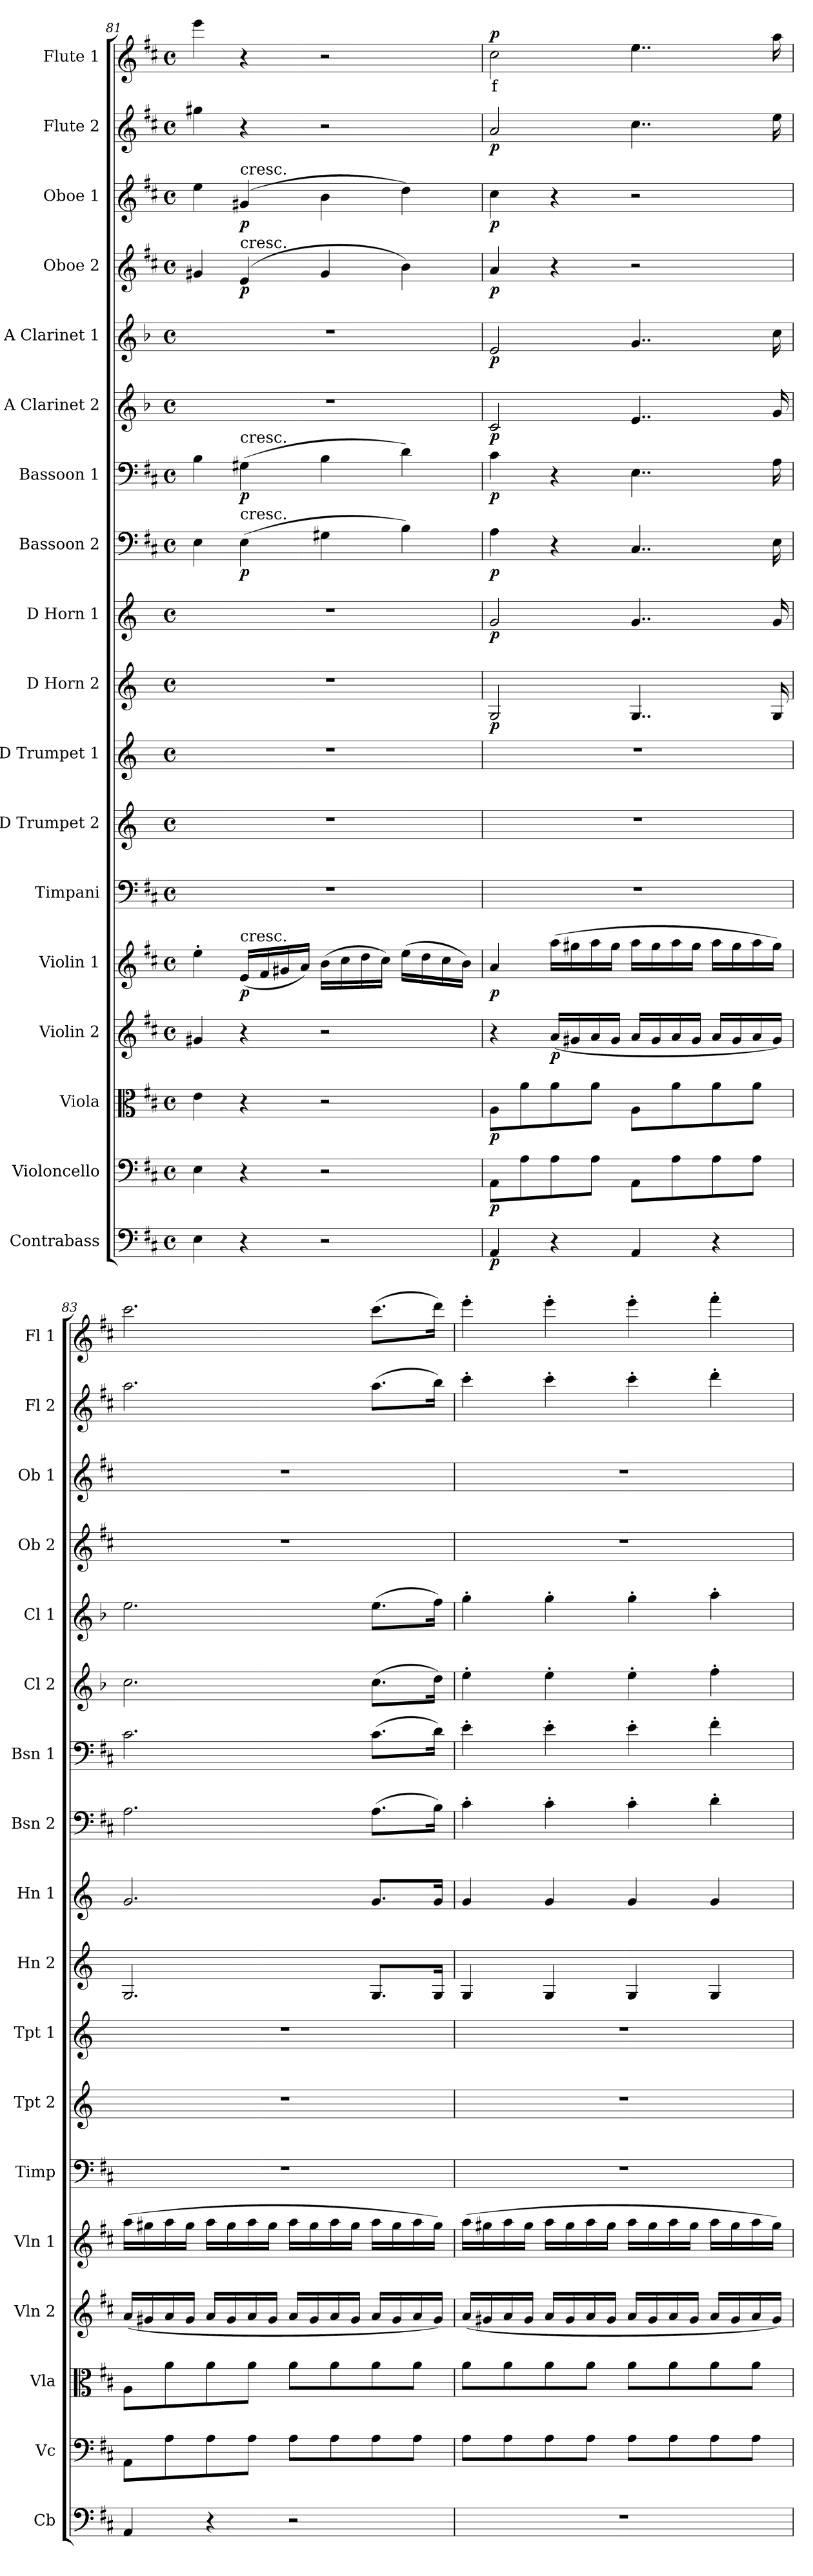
**kern	**dynam	**kern	**dynam	**kern	**dynam	**kern	**dynam	**kern	**dynam	**kern	**kern	**kern	**kern	**dynam	**kern	**dynam	**kern	**dynam	**kern	**dynam	**kern	**dynam	**kern	**dynam	**kern	**dynam	**kern	**dynam	**kern	**dynam	**kern	**text	**dynam
*part18	*part18	*part17	*part17	*part16	*part16	*part15	*part15	*part14	*part14	*part13	*part12	*part11	*part10	*part10	*part9	*part9	*part8	*part8	*part7	*part7	*part6	*part6	*part5	*part5	*part4	*part4	*part3	*part3	*part2	*part2	*part1	*part1	*part1
*staff18	*staff18	*staff17	*staff17	*staff16	*staff16	*staff15	*staff15	*staff14	*staff14	*staff13	*staff12	*staff11	*staff10	*staff10	*staff9	*staff9	*staff8	*staff8	*staff7	*staff7	*staff6	*staff6	*staff5	*staff5	*staff4	*staff4	*staff3	*staff3	*staff2	*staff2	*staff1	*staff1	*staff1
*I"Contrabass	*	*I"Violoncello	*	*I"Viola	*	*I"Violin 2	*	*I"Violin 1	*	*I"Timpani	*I"D Trumpet 2	*I"D Trumpet 1	*I"D Horn 2	*	*I"D Horn 1	*	*I"Bassoon 2	*	*I"Bassoon 1	*	*I"A Clarinet 2	*	*I"A Clarinet 1	*	*I"Oboe 2	*	*I"Oboe 1	*	*I"Flute 2	*	*I"Flute 1	*	*
*I'Cb	*	*I'Vc	*	*I'Vla	*	*I'Vln 2	*	*I'Vln 1	*	*I'Timp	*I'Tpt 2	*I'Tpt 1	*I'Hn 2	*	*I'Hn 1	*	*I'Bsn 2	*	*I'Bsn 1	*	*I'Cl 2	*	*I'Cl 1	*	*I'Ob 2	*	*I'Ob 1	*	*I'Fl 2	*	*I'Fl 1	*	*
*clefF4	*	*clefF4	*	*clefC3	*	*clefG2	*	*clefG2	*	*clefF4	*clefG2	*clefG2	*clefG2	*	*clefG2	*	*clefF4	*	*clefF4	*	*clefG2	*	*clefG2	*	*clefG2	*	*clefG2	*	*clefG2	*	*clefG2	*	*
*ITrd7c12	*	*	*	*	*	*	*	*	*	*	*ITrd-1c-2	*ITrd-1c-2	*ITrd6c10	*	*ITrd6c10	*	*	*	*	*	*ITrd2c3	*	*ITrd2c3	*	*	*	*	*	*	*	*	*	*
*k[f#c#]	*	*k[f#c#]	*	*k[f#c#]	*	*k[f#c#]	*	*k[f#c#]	*	*k[f#c#]	*k[f#c#]	*k[f#c#]	*k[f#c#]	*	*k[f#c#]	*	*k[f#c#]	*	*k[f#c#]	*	*k[f#c#]	*	*k[f#c#]	*	*k[f#c#]	*	*k[f#c#]	*	*k[f#c#]	*	*k[f#c#]	*	*
*M4/4	*	*M4/4	*	*M4/4	*	*M4/4	*	*M4/4	*	*M4/4	*M4/4	*M4/4	*M4/4	*	*M4/4	*	*M4/4	*	*M4/4	*	*M4/4	*	*M4/4	*	*M4/4	*	*M4/4	*	*M4/4	*	*M4/4	*	*
*met(c)	*	*met(c)	*	*met(c)	*	*met(c)	*	*met(c)	*	*met(c)	*met(c)	*met(c)	*met(c)	*	*met(c)	*	*met(c)	*	*met(c)	*	*met(c)	*	*met(c)	*	*met(c)	*	*met(c)	*	*met(c)	*	*met(c)	*	*
=81	=81	=81	=81	=81	=81	=81	=81	=81	=81	=81	=81	=81	=81	=81	=81	=81	=81	=81	=81	=81	=81	=81	=81	=81	=81	=81	=81	=81	=81	=81	=81	=81	=81
4EE\	.	4E\	.	4e\	.	4g#X/	.	4ee'\	.	1r	1r	1r	1r	.	1r	.	4E\	.	4B\	.	1r	.	1r	.	4g#X/	.	4ee\	.	4gg#X\	.	4eee\	.	.
!	!	!	!	!	!	!	!	!	!	!	!	!	!	!	!	!	!	!	!	!	!	!	!	!	!	!	!LO:TX:a:t=cresc.	!	!	!	!	!	!
!	!	!	!	!	!	!	!	!	!	!	!	!	!	!	!	!	!	!	!	!	!	!	!	!	!LO:TX:a:t=cresc.	!	!	!	!	!	!	!	!
!	!	!	!	!	!	!	!	!	!	!	!	!	!	!	!	!	!	!	!LO:TX:a:t=cresc.	!	!	!	!	!	!	!	!	!	!	!	!	!	!
!	!	!	!	!	!	!	!	!	!	!	!	!	!	!	!	!	!LO:TX:a:t=cresc.	!	!	!	!	!	!	!	!	!	!	!	!	!	!	!	!
!	!	!	!	!	!	!	!	!LO:TX:a:t=cresc.	!	!	!	!	!	!	!	!	!	!	!	!	!	!	!	!	!	!	!	!	!	!	!	!	!
!	!	!	!	!	!	!	!	!	!LO:DY:b	!	!	!	!	!	!	!	!	!LO:DY:b	!	!LO:DY:b	!	!	!	!	!	!LO:DY:b	!	!LO:DY:b	!	!	!	!	!
4r	.	4r	.	4r	.	4r	.	(16e/LL	p	.	.	.	.	.	.	.	(4E\	p	(4G#X\	p	.	.	.	.	(4e/	p	(4g#X/	p	4r	.	4r	.	.
.	.	.	.	.	.	.	.	16f#/	.	.	.	.	.	.	.	.	.	.	.	.	.	.	.	.	.	.	.	.	.	.	.	.	.
.	.	.	.	.	.	.	.	16g#X/	.	.	.	.	.	.	.	.	.	.	.	.	.	.	.	.	.	.	.	.	.	.	.	.	.
.	.	.	.	.	.	.	.	16a/JJ)	.	.	.	.	.	.	.	.	.	.	.	.	.	.	.	.	.	.	.	.	.	.	.	.	.
2r	.	2r	.	2r	.	2r	.	(16b\LL	.	.	.	.	.	.	.	.	4G#X\	.	4B\	.	.	.	.	.	4g#/	.	4b\	.	2r	.	2r	.	.
.	.	.	.	.	.	.	.	16cc#\	.	.	.	.	.	.	.	.	.	.	.	.	.	.	.	.	.	.	.	.	.	.	.	.	.
.	.	.	.	.	.	.	.	16dd\	.	.	.	.	.	.	.	.	.	.	.	.	.	.	.	.	.	.	.	.	.	.	.	.	.
.	.	.	.	.	.	.	.	16cc#\JJ)	.	.	.	.	.	.	.	.	.	.	.	.	.	.	.	.	.	.	.	.	.	.	.	.	.
.	.	.	.	.	.	.	.	(16ee\LL	.	.	.	.	.	.	.	.	4B\)	.	4d\)	.	.	.	.	.	4b\)	.	4dd\)	.	.	.	.	.	.
.	.	.	.	.	.	.	.	16dd\	.	.	.	.	.	.	.	.	.	.	.	.	.	.	.	.	.	.	.	.	.	.	.	.	.
.	.	.	.	.	.	.	.	16cc#\	.	.	.	.	.	.	.	.	.	.	.	.	.	.	.	.	.	.	.	.	.	.	.	.	.
.	.	.	.	.	.	.	.	16b\JJ)	.	.	.	.	.	.	.	.	.	.	.	.	.	.	.	.	.	.	.	.	.	.	.	.	.
!!LO:PB:g=z
=82	=82	=82	=82	=82	=82	=82	=82	=82	=82	=82	=82	=82	=82	=82	=82	=82	=82	=82	=82	=82	=82	=82	=82	=82	=82	=82	=82	=82	=82	=82	=82	=82	=82
!	!LO:DY:b	!	!LO:DY:b	!	!LO:DY:b	!	!	!	!LO:DY:b	!	!	!	!	!LO:DY:b	!	!LO:DY:b	!	!LO:DY:b	!	!LO:DY:b	!	!LO:DY:b	!	!LO:DY:b	!	!LO:DY:b	!	!LO:DY:b	!	!LO:DY:b	!	!LO:LY:b:color=#FF0000	!LO:DY:b
4AAA/	p	8AA\L	p	8A\L	p	4r	.	4a/	p	1r	1r	1r	2AA/	p	2A/	p	4A\	p	4c#\	p	2A/	p	2c#/	p	4a/	p	4cc#\	p	2a/	p	2cc#\	f	p
.	.	8A\	.	8a\	.	.	.	.	.	.	.	.	.	.	.	.	.	.	.	.	.	.	.	.	.	.	.	.	.	.	.	.	.
!	!	!	!	!	!	!	!LO:DY:b	!	!	!	!	!	!	!	!	!	!	!	!	!	!	!	!	!	!	!	!	!	!	!	!	!	!
4r	.	8A\	.	8a\	.	(16a/LL	p	(16aa\LL	.	.	.	.	.	.	.	.	4r	.	4r	.	.	.	.	.	4r	.	4r	.	.	.	.	.	.
.	.	.	.	.	.	16g#X/	.	16gg#X\	.	.	.	.	.	.	.	.	.	.	.	.	.	.	.	.	.	.	.	.	.	.	.	.	.
.	.	8A\J	.	8a\J	.	16a/	.	16aa\	.	.	.	.	.	.	.	.	.	.	.	.	.	.	.	.	.	.	.	.	.	.	.	.	.
.	.	.	.	.	.	16g#/JJ	.	16gg#\JJ	.	.	.	.	.	.	.	.	.	.	.	.	.	.	.	.	.	.	.	.	.	.	.	.	.
4AAA/	.	8AA\L	.	8A\L	.	16a/LL	.	16aa\LL	.	.	.	.	4..AA/	.	4..A/	.	4..C#/	.	4..E\	.	4..c#/	.	4..e/	.	2r	.	2r	.	4..cc#\	.	4..ee\	.	.
.	.	.	.	.	.	16g#/	.	16gg#\	.	.	.	.	.	.	.	.	.	.	.	.	.	.	.	.	.	.	.	.	.	.	.	.	.
.	.	8A\	.	8a\	.	16a/	.	16aa\	.	.	.	.	.	.	.	.	.	.	.	.	.	.	.	.	.	.	.	.	.	.	.	.	.
.	.	.	.	.	.	16g#/JJ	.	16gg#\JJ	.	.	.	.	.	.	.	.	.	.	.	.	.	.	.	.	.	.	.	.	.	.	.	.	.
4r	.	8A\	.	8a\	.	16a/LL	.	16aa\LL	.	.	.	.	.	.	.	.	.	.	.	.	.	.	.	.	.	.	.	.	.	.	.	.	.
.	.	.	.	.	.	16g#/	.	16gg#\	.	.	.	.	.	.	.	.	.	.	.	.	.	.	.	.	.	.	.	.	.	.	.	.	.
.	.	8A\J	.	8a\J	.	16a/	.	16aa\	.	.	.	.	.	.	.	.	.	.	.	.	.	.	.	.	.	.	.	.	.	.	.	.	.
.	.	.	.	.	.	16g#/JJ)	.	16gg#\JJ)	.	.	.	.	16AA/	.	16A/	.	16E\	.	16A\	.	16e/	.	16a\	.	.	.	.	.	16ee\	.	16aa\	.	.
=83	=83	=83	=83	=83	=83	=83	=83	=83	=83	=83	=83	=83	=83	=83	=83	=83	=83	=83	=83	=83	=83	=83	=83	=83	=83	=83	=83	=83	=83	=83	=83	=83	=83
4AAA/	.	8AA\L	.	8A\L	.	(16a/LL	.	(16aa\LL	.	1r	1r	1r	2.AA/	.	2.A/	.	2.A\	.	2.c#\	.	2.a\	.	2.cc#\	.	1r	.	1r	.	2.aa\	.	2.ccc#\	.	.
.	.	.	.	.	.	16g#X/	.	16gg#X\	.	.	.	.	.	.	.	.	.	.	.	.	.	.	.	.	.	.	.	.	.	.	.	.	.
.	.	8A\	.	8a\	.	16a/	.	16aa\	.	.	.	.	.	.	.	.	.	.	.	.	.	.	.	.	.	.	.	.	.	.	.	.	.
.	.	.	.	.	.	16g#/JJ	.	16gg#\JJ	.	.	.	.	.	.	.	.	.	.	.	.	.	.	.	.	.	.	.	.	.	.	.	.	.
4r	.	8A\	.	8a\	.	16a/LL	.	16aa\LL	.	.	.	.	.	.	.	.	.	.	.	.	.	.	.	.	.	.	.	.	.	.	.	.	.
.	.	.	.	.	.	16g#/	.	16gg#\	.	.	.	.	.	.	.	.	.	.	.	.	.	.	.	.	.	.	.	.	.	.	.	.	.
.	.	8A\J	.	8a\J	.	16a/	.	16aa\	.	.	.	.	.	.	.	.	.	.	.	.	.	.	.	.	.	.	.	.	.	.	.	.	.
.	.	.	.	.	.	16g#/JJ	.	16gg#\JJ	.	.	.	.	.	.	.	.	.	.	.	.	.	.	.	.	.	.	.	.	.	.	.	.	.
2r	.	8A\L	.	8a\L	.	16a/LL	.	16aa\LL	.	.	.	.	.	.	.	.	.	.	.	.	.	.	.	.	.	.	.	.	.	.	.	.	.
.	.	.	.	.	.	16g#/	.	16gg#\	.	.	.	.	.	.	.	.	.	.	.	.	.	.	.	.	.	.	.	.	.	.	.	.	.
.	.	8A\	.	8a\	.	16a/	.	16aa\	.	.	.	.	.	.	.	.	.	.	.	.	.	.	.	.	.	.	.	.	.	.	.	.	.
.	.	.	.	.	.	16g#/JJ	.	16gg#\JJ	.	.	.	.	.	.	.	.	.	.	.	.	.	.	.	.	.	.	.	.	.	.	.	.	.
.	.	8A\	.	8a\	.	16a/LL	.	16aa\LL	.	.	.	.	8.AA/L	.	8.A/L	.	(8.A\L	.	(8.c#\L	.	(8.a\L	.	(8.cc#\L	.	.	.	.	.	(8.aa\L	.	(8.ccc#\L	.	.
.	.	.	.	.	.	16g#/	.	16gg#\	.	.	.	.	.	.	.	.	.	.	.	.	.	.	.	.	.	.	.	.	.	.	.	.	.
.	.	8A\J	.	8a\J	.	16a/	.	16aa\	.	.	.	.	.	.	.	.	.	.	.	.	.	.	.	.	.	.	.	.	.	.	.	.	.
.	.	.	.	.	.	16g#/JJ)	.	16gg#\JJ)	.	.	.	.	16AA/Jk	.	16A/Jk	.	16B\Jk)	.	16d\Jk)	.	16b\Jk)	.	16dd\Jk)	.	.	.	.	.	16bb\Jk)	.	16ddd\Jk)	.	.
=84	=84	=84	=84	=84	=84	=84	=84	=84	=84	=84	=84	=84	=84	=84	=84	=84	=84	=84	=84	=84	=84	=84	=84	=84	=84	=84	=84	=84	=84	=84	=84	=84	=84
1r	.	8A\L	.	8a\L	.	(16a/LL	.	(16aa\LL	.	1r	1r	1r	4AA/	.	4A/	.	4c#'\	.	4e'\	.	4cc#'\	.	4ee'\	.	1r	.	1r	.	4ccc#'\	.	4eee'\	.	.
.	.	.	.	.	.	16g#X/	.	16gg#X\	.	.	.	.	.	.	.	.	.	.	.	.	.	.	.	.	.	.	.	.	.	.	.	.	.
.	.	8A\	.	8a\	.	16a/	.	16aa\	.	.	.	.	.	.	.	.	.	.	.	.	.	.	.	.	.	.	.	.	.	.	.	.	.
.	.	.	.	.	.	16g#/JJ	.	16gg#\JJ	.	.	.	.	.	.	.	.	.	.	.	.	.	.	.	.	.	.	.	.	.	.	.	.	.
.	.	8A\	.	8a\	.	16a/LL	.	16aa\LL	.	.	.	.	4AA/	.	4A/	.	4c#'\	.	4e'\	.	4cc#'\	.	4ee'\	.	.	.	.	.	4ccc#'\	.	4eee'\	.	.
.	.	.	.	.	.	16g#/	.	16gg#\	.	.	.	.	.	.	.	.	.	.	.	.	.	.	.	.	.	.	.	.	.	.	.	.	.
.	.	8A\J	.	8a\J	.	16a/	.	16aa\	.	.	.	.	.	.	.	.	.	.	.	.	.	.	.	.	.	.	.	.	.	.	.	.	.
.	.	.	.	.	.	16g#/JJ	.	16gg#\JJ	.	.	.	.	.	.	.	.	.	.	.	.	.	.	.	.	.	.	.	.	.	.	.	.	.
.	.	8A\L	.	8a\L	.	16a/LL	.	16aa\LL	.	.	.	.	4AA/	.	4A/	.	4c#'\	.	4e'\	.	4cc#'\	.	4ee'\	.	.	.	.	.	4ccc#'\	.	4eee'\	.	.
.	.	.	.	.	.	16g#/	.	16gg#\	.	.	.	.	.	.	.	.	.	.	.	.	.	.	.	.	.	.	.	.	.	.	.	.	.
.	.	8A\	.	8a\	.	16a/	.	16aa\	.	.	.	.	.	.	.	.	.	.	.	.	.	.	.	.	.	.	.	.	.	.	.	.	.
.	.	.	.	.	.	16g#/JJ	.	16gg#\JJ	.	.	.	.	.	.	.	.	.	.	.	.	.	.	.	.	.	.	.	.	.	.	.	.	.
.	.	8A\	.	8a\	.	16a/LL	.	16aa\LL	.	.	.	.	4AA/	.	4A/	.	4d'\	.	4f#'\	.	4dd'\	.	4ff#'\	.	.	.	.	.	4ddd'\	.	4fff#'\	.	.
.	.	.	.	.	.	16g#/	.	16gg#\	.	.	.	.	.	.	.	.	.	.	.	.	.	.	.	.	.	.	.	.	.	.	.	.	.
.	.	8A\J	.	8a\J	.	16a/	.	16aa\	.	.	.	.	.	.	.	.	.	.	.	.	.	.	.	.	.	.	.	.	.	.	.	.	.
.	.	.	.	.	.	16g#/JJ)	.	16gg#\JJ)	.	.	.	.	.	.	.	.	.	.	.	.	.	.	.	.	.	.	.	.	.	.	.	.	.
=	=	=	=	=	=	=	=	=	=	=	=	=	=	=	=	=	=	=	=	=	=	=	=	=	=	=	=	=	=	=	=	=	=
*-	*-	*-	*-	*-	*-	*-	*-	*-	*-	*-	*-	*-	*-	*-	*-	*-	*-	*-	*-	*-	*-	*-	*-	*-	*-	*-	*-	*-	*-	*-	*-	*-	*-
